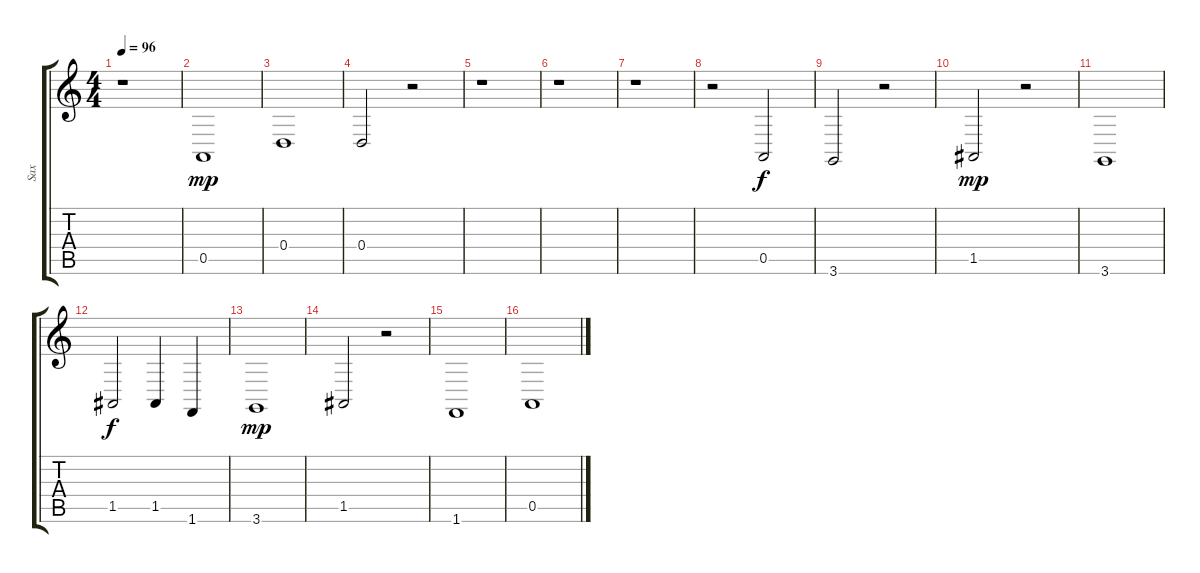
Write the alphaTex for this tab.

\track ("Sax" "Sax") {instrument tenorsax}
\staff {score tabs}
\tuning (E4 B3 G3 D3 A2 E2) {hide}
\ts (4 4)
\tempo 96
\clef g2
\ks c
r.1{dy mp} |
0.5.1 |
0.4.1 |
0.4.2 r.2 |
r.1 |
r.1 |
r.1 |
r.2 0.5.2{dy f} |
3.6.2 r.2 |
1.5.2{dy mp} r.2 |
3.6.1 |
1.5.2{dy f} 1.5.4 1.6.4 |
3.6.1{dy mp} |
1.5.2 r.2 |
1.6.1 |
0.5.1
